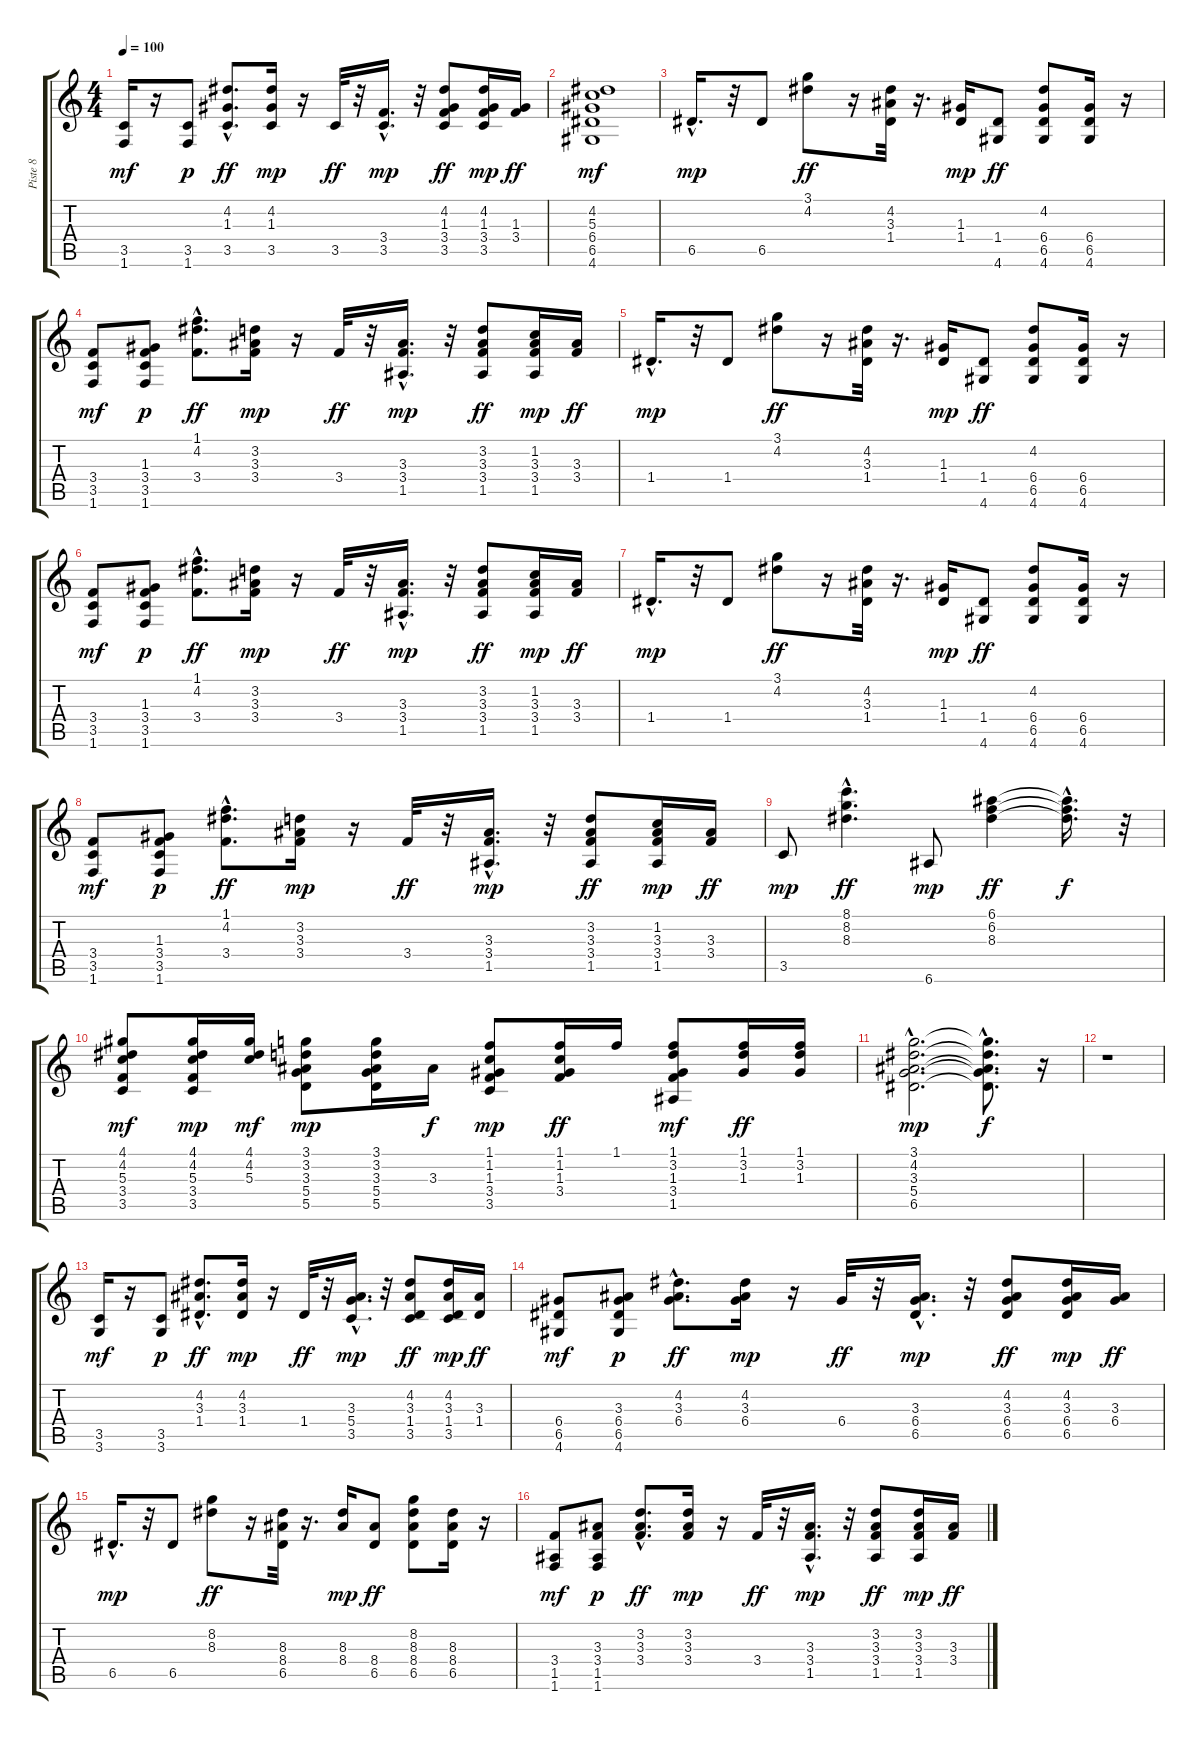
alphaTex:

\track ("Piste 8" "Piste 8") {instrument acousticguitarsteel}
\staff {score tabs}
\tuning (E4 B3 G3 D3 A2 E2) {hide}
\ts (4 4)
\tempo 100
\clef g2
\ks c
(3.5 1.6).16{dy mf} r.16 (3.5 1.6).8{dy p} (4.2{hac} 1.3{hac} 3.5{hac}).8{d dy ff} (4.2 1.3 3.5).16{dy mp} r.16 3.5.32{dy ff} r.32 (3.4{hac} 3.5{hac}).16{d dy mp} r.32 (4.2 1.3 3.4 3.5).8{dy ff} (4.2 1.3 3.4 3.5).16{dy mp} (1.3 3.4).16{dy ff} |
(4.2 5.3 6.4 6.5 4.6).1{dy mf} |
6.5{hac}.16{d dy mp} r.32 6.5.8 (3.1 4.2).8{dy ff} r.16 (4.2 3.3 1.4).32 r.16{d} (1.3 1.4).16{dy mp} (1.4 4.6).8{dy ff} (4.2 6.4 6.5 4.6).8 (6.4 6.5 4.6).16 r.16 |
(3.4 3.5 1.6).8{dy mf} (1.3 3.4 3.5 1.6).8{dy p} (1.1{hac} 4.2{hac} 3.4{hac}).8{d dy ff} (3.2 3.3 3.4).16{dy mp} r.16 3.4.32{dy ff} r.32 (3.3{hac} 3.4{hac} 1.5{hac}).16{d dy mp} r.32 (3.2 3.3 3.4 1.5).8{dy ff} (1.2 3.3 3.4 1.5).16{dy mp} (3.3 3.4).16{dy ff} |
1.4{hac}.16{d dy mp} r.32 1.4.8 (3.1 4.2).8{dy ff} r.16 (4.2 3.3 1.4).32 r.16{d} (1.3 1.4).16{dy mp} (1.4 4.6).8{dy ff} (4.2 6.4 6.5 4.6).8 (6.4 6.5 4.6).16 r.16 |
(3.4 3.5 1.6).8{dy mf} (1.3 3.4 3.5 1.6).8{dy p} (1.1{hac} 4.2{hac} 3.4{hac}).8{d dy ff} (3.2 3.3 3.4).16{dy mp} r.16 3.4.32{dy ff} r.32 (3.3{hac} 3.4{hac} 1.5{hac}).16{d dy mp} r.32 (3.2 3.3 3.4 1.5).8{dy ff} (1.2 3.3 3.4 1.5).16{dy mp} (3.3 3.4).16{dy ff} |
1.4{hac}.16{d dy mp} r.32 1.4.8 (3.1 4.2).8{dy ff} r.16 (4.2 3.3 1.4).32 r.16{d} (1.3 1.4).16{dy mp} (1.4 4.6).8{dy ff} (4.2 6.4 6.5 4.6).8 (6.4 6.5 4.6).16 r.16 |
(3.4 3.5 1.6).8{dy mf} (1.3 3.4 3.5 1.6).8{dy p} (1.1{hac} 4.2{hac} 3.4{hac}).8{d dy ff} (3.2 3.3 3.4).16{dy mp} r.16 3.4.32{dy ff} r.32 (3.3{hac} 3.4{hac} 1.5{hac}).16{d dy mp} r.32 (3.2 3.3 3.4 1.5).8{dy ff} (1.2 3.3 3.4 1.5).16{dy mp} (3.3 3.4).16{dy ff} |
3.5.8{dy mp} (8.1{hac} 8.2{hac} 8.3{hac}).4{d dy ff} 6.6.8{dy mp} (6.1 6.2 8.3).4{dy ff} (6.1{hac t} 6.2{hac t} 8.3{hac t}).16{d dy f} r.32 |
(4.1 4.2 5.3 3.4 3.5).8{dy mf} (4.1 4.2 5.3 3.4 3.5).16{dy mp} (4.1 4.2 5.3).16{dy mf} (3.1 3.2 3.3 5.4 5.5).8{dy mp} (3.1 3.2 3.3 5.4 5.5).16 3.3.16{dy f} (1.1 1.2 1.3 3.4 3.5).8{dy mp} (1.1 1.2 1.3 3.4).16{dy ff} 1.1.16 (1.1 3.2 1.3 3.4 1.5).8{dy mf} (1.1 3.2 1.3).16{dy ff} (1.1 3.2 1.3).16 |
(3.1{hac} 4.2{hac} 3.3{hac} 5.4{hac} 6.5{hac}).2{d dy mp} (3.1{hac t} 4.2{hac t} 3.3{hac t} 5.4{hac t} 6.5{hac t}).8{d dy f} r.16 |
r.1 |
(3.5 3.6).16{dy mf} r.16 (3.5 3.6).8{dy p} (4.2{hac} 3.3{hac} 1.4{hac}).8{d dy ff} (4.2 3.3 1.4).16{dy mp} r.16 1.4.32{dy ff} r.32 (3.3{hac} 5.4{hac} 3.5{hac}).16{d dy mp} r.32 (4.2 3.3 1.4 3.5).8{dy ff} (4.2 3.3 1.4 3.5).16{dy mp} (3.3 1.4).16{dy ff} |
(6.4 6.5 4.6).8{dy mf} (3.3 6.4 6.5 4.6).8{dy p} (4.2{hac} 3.3{hac} 6.4{hac}).8{d dy ff} (4.2 3.3 6.4).16{dy mp} r.16 6.4.32{dy ff} r.32 (3.3{hac} 6.4{hac} 6.5{hac}).16{d dy mp} r.32 (4.2 3.3 6.4 6.5).8{dy ff} (4.2 3.3 6.4 6.5).16{dy mp} (3.3 6.4).16{dy ff} |
6.5{hac}.16{d dy mp} r.32 6.5.8 (8.2 8.3).8{dy ff} r.16 (8.3 8.4 6.5).32 r.16{d} (8.3 8.4).16{dy mp} (8.4 6.5).8{dy ff} (8.2 8.3 8.4 6.5).8 (8.3 8.4 6.5).16 r.16 |
(3.4 1.5 1.6).8{dy mf} (3.3 3.4 1.5 1.6).8{dy p} (3.2{hac} 3.3{hac} 3.4{hac}).8{d dy ff} (3.2 3.3 3.4).16{dy mp} r.16 3.4.32{dy ff} r.32 (3.3{hac} 3.4{hac} 1.5{hac}).16{d dy mp} r.32 (3.2 3.3 3.4 1.5).8{dy ff} (3.2 3.3 3.4 1.5).16{dy mp} (3.3 3.4).16{dy ff}
